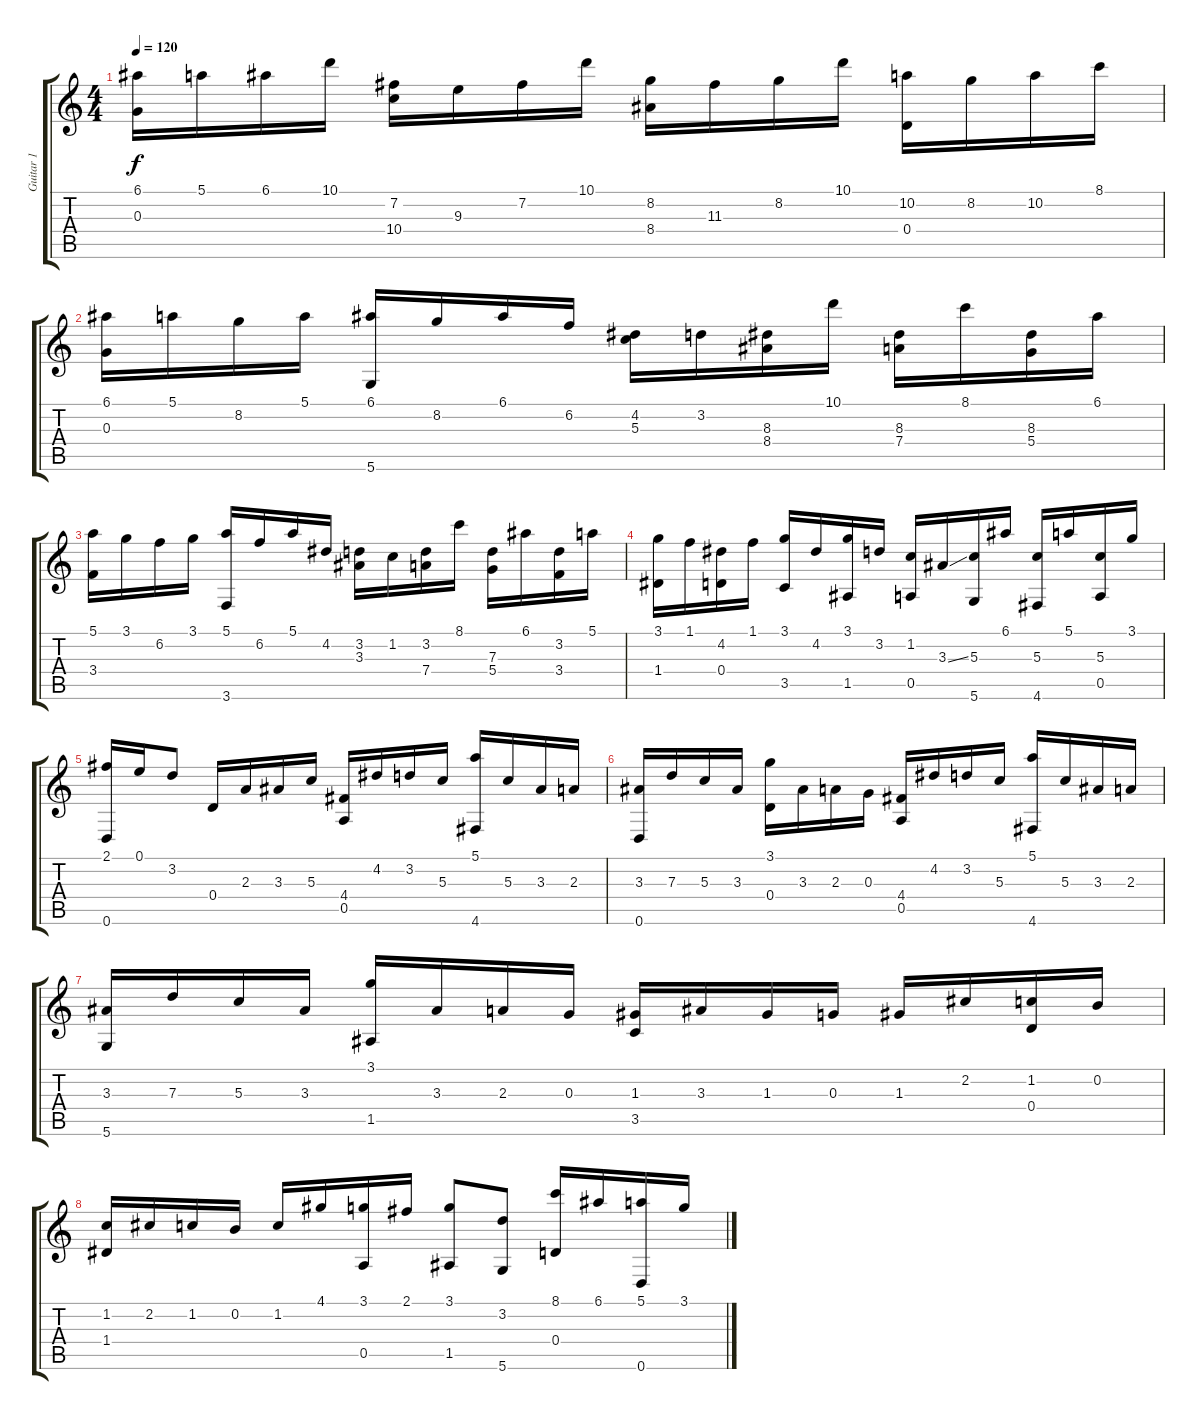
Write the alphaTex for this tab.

\track ("Guitar 1" "Guitar 1") {instrument acousticguitarnylon}
\staff {score tabs}
\tuning (E4 B3 G3 D3 A2 D2) {hide}
\ts (4 4)
\tempo 120
\clef g2
\ks c
(6.1 0.3).16{dy f} 5.1.16 6.1.16 10.1.16 (7.2 10.4).16 9.3.16 7.2.16 10.1.16 (8.2 8.4).16 11.3.16 8.2.16 10.1.16 (10.2 0.4).16 8.2.16 10.2.16 8.1.16 |
(6.1 0.3).16 5.1.16 8.2.16 5.1.16 (6.1 5.6).16 8.2.16 6.1.16 6.2.16 (4.2 5.3).16 3.2.16 (8.3 8.4).16 10.1.16 (8.3 7.4).16 8.1.16 (8.3 5.4).16 6.1.16 |
(5.1 3.4).16 3.1.16 6.2.16 3.1.16 (5.1 3.6).16 6.2.16 5.1.16 4.2.16 (3.2 3.3).16 1.2.16 (3.2 7.4).16 8.1.16 (7.3 5.4).16 6.1.16 (3.2 3.4).16 5.1.16 |
(3.1 1.4).16 1.1.16 (4.2 0.4).16 1.1.16 (3.1 3.5).16 4.2.16 (3.1 1.5).16 3.2.16 (1.2 0.5).16 3.3{ss}.16 (5.3 5.6).16 6.1.16 (5.3 4.6).16 5.1.16 (5.3 0.5).16 3.1.16 |
(2.1 0.6).16 0.1.16 3.2.8 0.4.16 2.3.16 3.3.16 5.3.16 (4.4 0.5).16 4.2.16 3.2.16 5.3.16 (5.1 4.6).16 5.3.16 3.3.16 2.3.16 |
(3.3 0.6).16 7.3.16 5.3.16 3.3.16 (3.1 0.4).16 3.3.16 2.3.16 0.3.16 (4.4 0.5).16 4.2.16 3.2.16 5.3.16 (5.1 4.6).16 5.3.16 3.3.16 2.3.16 |
(3.3 5.6).16 7.3.16 5.3.16 3.3.16 (3.1 1.5).16 3.3.16 2.3.16 0.3.16 (1.3 3.5).16 3.3.16 1.3.16 0.3.16 1.3.16 2.2.16 (1.2 0.4).16 0.2.16 |
(1.2 1.4).16 2.2.16 1.2.16 0.2.16 1.2.16 4.1.16 (3.1 0.5).16 2.1.16 (3.1 1.5).8 (3.2 5.6).8 (8.1 0.4).16 6.1.16 (5.1 0.6).16 3.1.16
